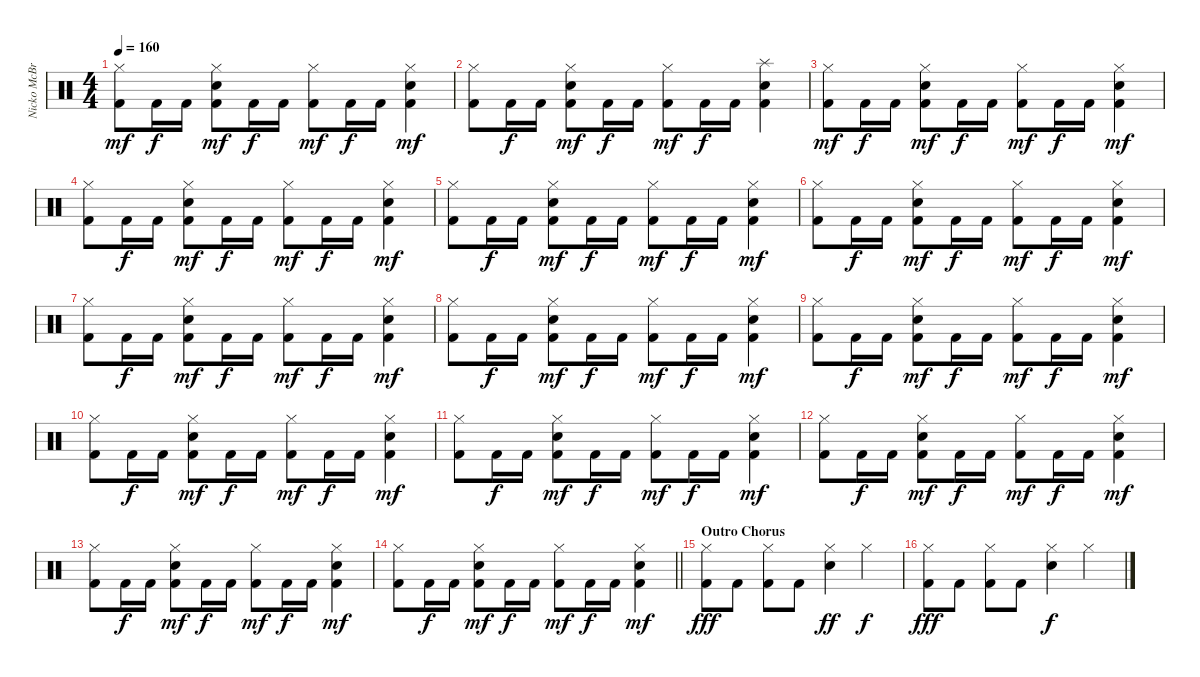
\track ("Nicko McBrain" "Nicko McBr") {instrument percussion}
\staff {score}
\articulation defaults
\ts (4 4)
\tempo 160
\clef neutral
\ks c
("Hi-Hat (closed)" "Kick (hit) 2").8{dy mf} "Kick (hit) 2".16{dy f} "Kick (hit) 2".16 ("Hi-Hat (closed)" "Kick (hit) 2" "Electric Snare (hit)").8{dy mf} "Kick (hit) 2".16{dy f} "Kick (hit) 2".16 ("Hi-Hat (closed)" "Kick (hit) 2").8{dy mf} "Kick (hit) 2".16{dy f} "Kick (hit) 2".16 ("Hi-Hat (closed)" "Kick (hit) 2" "Electric Snare (hit)").4{dy mf} |
("Hi-Hat (closed)" "Kick (hit) 2").8 "Kick (hit) 2".16{dy f} "Kick (hit) 2".16 ("Hi-Hat (closed)" "Kick (hit) 2" "Electric Snare (hit)").8{dy mf} "Kick (hit) 2".16{dy f} "Kick (hit) 2".16 ("Hi-Hat (closed)" "Kick (hit) 2").8{dy mf} "Kick (hit) 2".16{dy f} "Kick (hit) 2".16 ("Splash (hit)" "Kick (hit) 2" "Electric Snare (hit)").4 |
("Hi-Hat (closed)" "Kick (hit) 2").8{dy mf} "Kick (hit) 2".16{dy f} "Kick (hit) 2".16 ("Hi-Hat (closed)" "Kick (hit) 2" "Electric Snare (hit)").8{dy mf} "Kick (hit) 2".16{dy f} "Kick (hit) 2".16 ("Hi-Hat (closed)" "Kick (hit) 2").8{dy mf} "Kick (hit) 2".16{dy f} "Kick (hit) 2".16 ("Hi-Hat (closed)" "Kick (hit) 2" "Electric Snare (hit)").4{dy mf} |
("Hi-Hat (closed)" "Kick (hit) 2").8 "Kick (hit) 2".16{dy f} "Kick (hit) 2".16 ("Hi-Hat (closed)" "Kick (hit) 2" "Electric Snare (hit)").8{dy mf} "Kick (hit) 2".16{dy f} "Kick (hit) 2".16 ("Hi-Hat (closed)" "Kick (hit) 2").8{dy mf} "Kick (hit) 2".16{dy f} "Kick (hit) 2".16 ("Hi-Hat (closed)" "Kick (hit) 2" "Electric Snare (hit)").4{dy mf} |
("Hi-Hat (closed)" "Kick (hit) 2").8 "Kick (hit) 2".16{dy f} "Kick (hit) 2".16 ("Hi-Hat (closed)" "Kick (hit) 2" "Electric Snare (hit)").8{dy mf} "Kick (hit) 2".16{dy f} "Kick (hit) 2".16 ("Hi-Hat (closed)" "Kick (hit) 2").8{dy mf} "Kick (hit) 2".16{dy f} "Kick (hit) 2".16 ("Hi-Hat (closed)" "Kick (hit) 2" "Electric Snare (hit)").4{dy mf} |
("Hi-Hat (closed)" "Kick (hit) 2").8 "Kick (hit) 2".16{dy f} "Kick (hit) 2".16 ("Hi-Hat (closed)" "Kick (hit) 2" "Electric Snare (hit)").8{dy mf} "Kick (hit) 2".16{dy f} "Kick (hit) 2".16 ("Hi-Hat (closed)" "Kick (hit) 2").8{dy mf} "Kick (hit) 2".16{dy f} "Kick (hit) 2".16 ("Hi-Hat (closed)" "Kick (hit) 2" "Electric Snare (hit)").4{dy mf} |
("Hi-Hat (closed)" "Kick (hit) 2").8 "Kick (hit) 2".16{dy f} "Kick (hit) 2".16 ("Hi-Hat (closed)" "Kick (hit) 2" "Electric Snare (hit)").8{dy mf} "Kick (hit) 2".16{dy f} "Kick (hit) 2".16 ("Hi-Hat (closed)" "Kick (hit) 2").8{dy mf} "Kick (hit) 2".16{dy f} "Kick (hit) 2".16 ("Hi-Hat (closed)" "Kick (hit) 2" "Electric Snare (hit)").4{dy mf} |
("Hi-Hat (closed)" "Kick (hit) 2").8 "Kick (hit) 2".16{dy f} "Kick (hit) 2".16 ("Hi-Hat (closed)" "Kick (hit) 2" "Electric Snare (hit)").8{dy mf} "Kick (hit) 2".16{dy f} "Kick (hit) 2".16 ("Hi-Hat (closed)" "Kick (hit) 2").8{dy mf} "Kick (hit) 2".16{dy f} "Kick (hit) 2".16 ("Hi-Hat (closed)" "Kick (hit) 2" "Electric Snare (hit)").4{dy mf} |
("Hi-Hat (closed)" "Kick (hit) 2").8 "Kick (hit) 2".16{dy f} "Kick (hit) 2".16 ("Hi-Hat (closed)" "Kick (hit) 2" "Electric Snare (hit)").8{dy mf} "Kick (hit) 2".16{dy f} "Kick (hit) 2".16 ("Hi-Hat (closed)" "Kick (hit) 2").8{dy mf} "Kick (hit) 2".16{dy f} "Kick (hit) 2".16 ("Hi-Hat (closed)" "Kick (hit) 2" "Electric Snare (hit)").4{dy mf} |
("Hi-Hat (closed)" "Kick (hit) 2").8 "Kick (hit) 2".16{dy f} "Kick (hit) 2".16 ("Hi-Hat (closed)" "Kick (hit) 2" "Electric Snare (hit)").8{dy mf} "Kick (hit) 2".16{dy f} "Kick (hit) 2".16 ("Hi-Hat (closed)" "Kick (hit) 2").8{dy mf} "Kick (hit) 2".16{dy f} "Kick (hit) 2".16 ("Hi-Hat (closed)" "Kick (hit) 2" "Electric Snare (hit)").4{dy mf} |
("Hi-Hat (closed)" "Kick (hit) 2").8 "Kick (hit) 2".16{dy f} "Kick (hit) 2".16 ("Hi-Hat (closed)" "Kick (hit) 2" "Electric Snare (hit)").8{dy mf} "Kick (hit) 2".16{dy f} "Kick (hit) 2".16 ("Hi-Hat (closed)" "Kick (hit) 2").8{dy mf} "Kick (hit) 2".16{dy f} "Kick (hit) 2".16 ("Hi-Hat (closed)" "Kick (hit) 2" "Electric Snare (hit)").4{dy mf} |
("Hi-Hat (closed)" "Kick (hit) 2").8 "Kick (hit) 2".16{dy f} "Kick (hit) 2".16 ("Hi-Hat (closed)" "Kick (hit) 2" "Electric Snare (hit)").8{dy mf} "Kick (hit) 2".16{dy f} "Kick (hit) 2".16 ("Hi-Hat (closed)" "Kick (hit) 2").8{dy mf} "Kick (hit) 2".16{dy f} "Kick (hit) 2".16 ("Hi-Hat (closed)" "Kick (hit) 2" "Electric Snare (hit)").4{dy mf} |
("Hi-Hat (closed)" "Kick (hit) 2").8 "Kick (hit) 2".16{dy f} "Kick (hit) 2".16 ("Hi-Hat (closed)" "Kick (hit) 2" "Electric Snare (hit)").8{dy mf} "Kick (hit) 2".16{dy f} "Kick (hit) 2".16 ("Hi-Hat (closed)" "Kick (hit) 2").8{dy mf} "Kick (hit) 2".16{dy f} "Kick (hit) 2".16 ("Hi-Hat (closed)" "Kick (hit) 2" "Electric Snare (hit)").4{dy mf} |
\barLineRight lightlight
("Hi-Hat (closed)" "Kick (hit) 2").8 "Kick (hit) 2".16{dy f} "Kick (hit) 2".16 ("Hi-Hat (closed)" "Kick (hit) 2" "Electric Snare (hit)").8{dy mf} "Kick (hit) 2".16{dy f} "Kick (hit) 2".16 ("Hi-Hat (closed)" "Kick (hit) 2").8{dy mf} "Kick (hit) 2".16{dy f} "Kick (hit) 2".16 ("Hi-Hat (closed)" "Kick (hit) 2" "Electric Snare (hit)").4{dy mf} |
\section ("" "Outro Chorus")
("Hi-Hat (closed)" "Kick (hit) 2").8{dy fff} "Kick (hit) 2".8 ("Hi-Hat (closed)" "Kick (hit) 2").8 "Kick (hit) 2".8 ("Hi-Hat (closed)" "Electric Snare (hit)").4{dy ff} "Hi-Hat (closed)".4{dy f} |
("Hi-Hat (closed)" "Kick (hit) 2").8{dy fff} "Kick (hit) 2".8 ("Hi-Hat (closed)" "Kick (hit) 2").8 "Kick (hit) 2".8 ("Hi-Hat (closed)" "Electric Snare (hit)").4{dy f} "Hi-Hat (closed)".4
